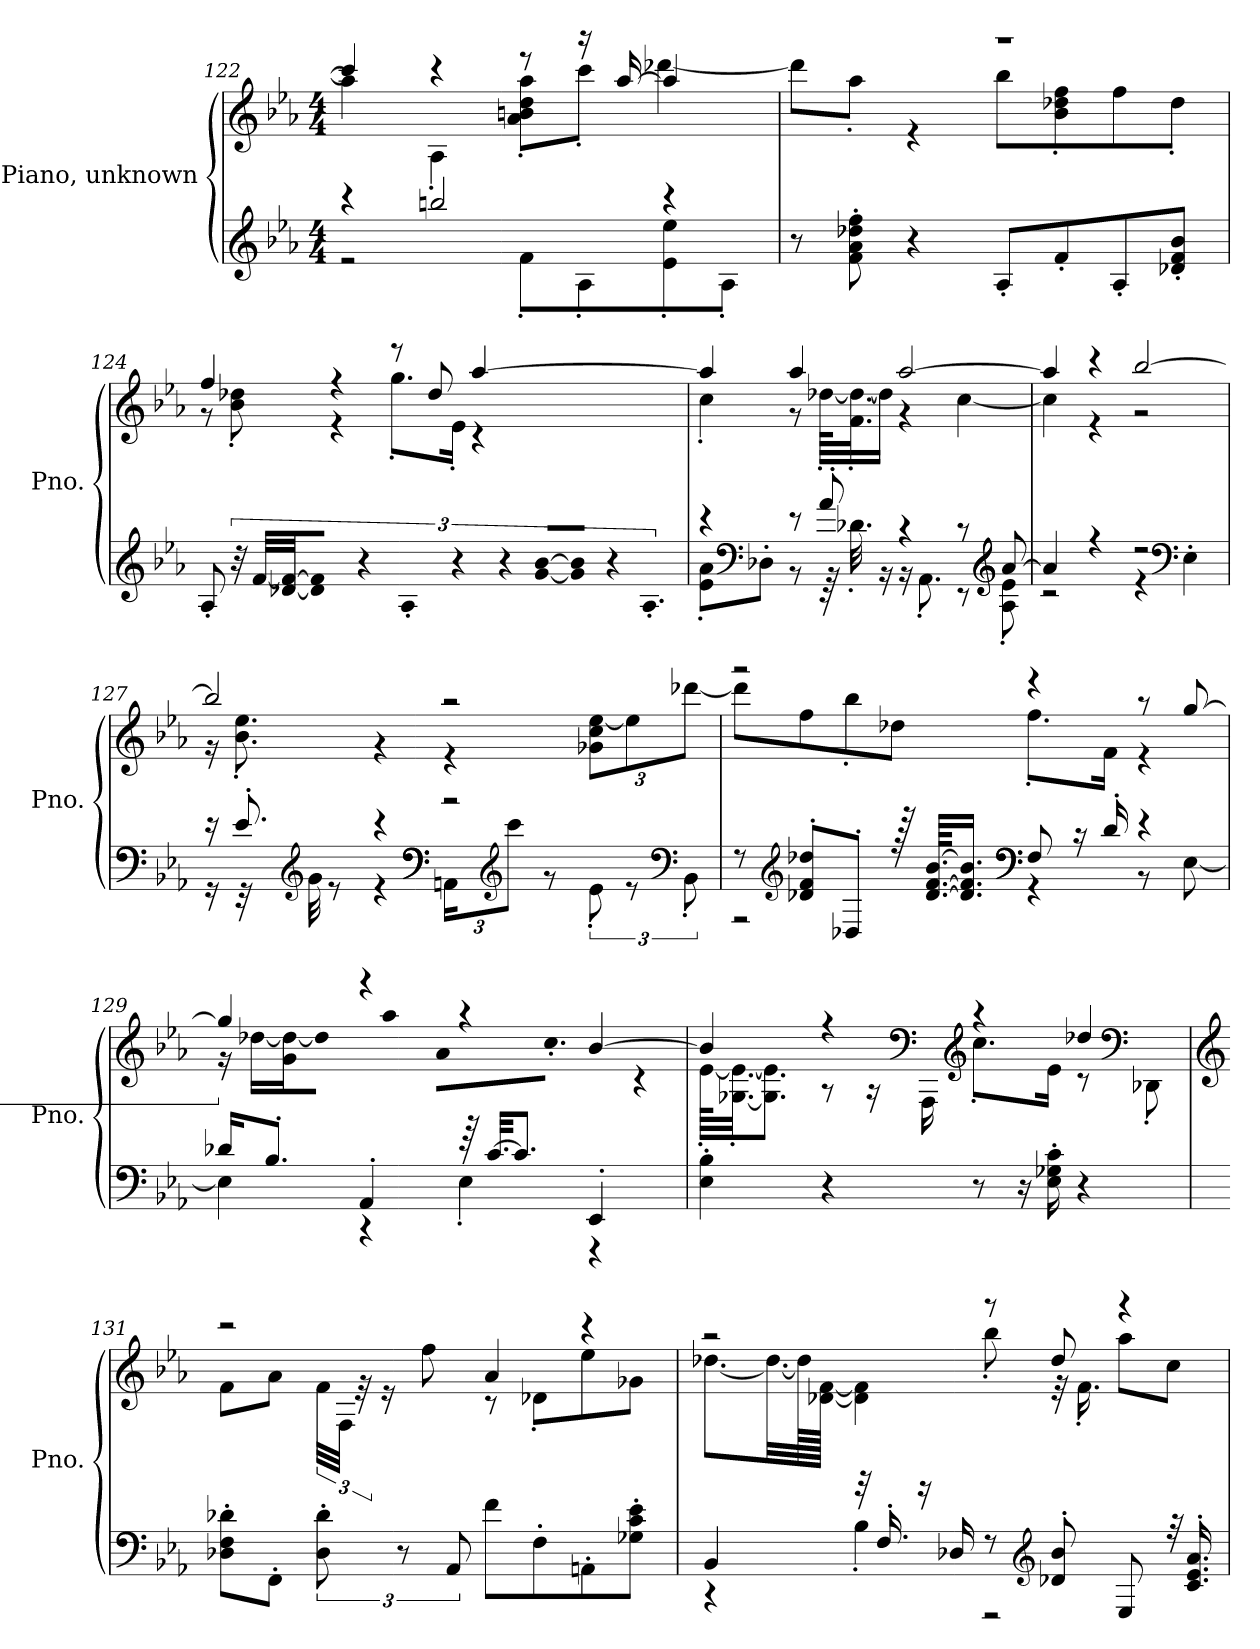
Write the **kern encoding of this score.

**kern	**kern
*part1	*part1
*staff2	*staff1
*I"Piano, unknown	*
*I'Pno.	*
*clefG2	*clefG2
*k[b-e-a-]	*k[b-e-a-]
*M4/4	*M4/4
=122	=122
*^	*^
4r	2r	4ccc/]	4aa-\]
2bbn/	.	4r	4A-'\
.	8f'\L	8r	8a-\' 8bn\' 8dd\' 8aa-\'L
.	8A-'\	16r	8ccc'\J
.	.	[16aa-/	.
4r	8e-\' 8ee-\'	4aa-/]	[4ddd-X\
.	8A-'\J	.	.
*v	*v	*	*
!!LO:PB:g=z	!!
=123	=123	=123
8r	1r	8ddd-\L]
8f\' 8a-\' 8dd-X\' 8ff\'	.	8aa-'\J
4r	.	4r
8A-'/L	.	8bb-\L
8f'/	.	8b-\' 8dd-X\' 8ff\'
8A-'/	.	8ff\
8d-X/' 8f/' 8b-/'J	.	8dd-'\J
=124	=124	=124
8A-'/	4ff/	8r
48r	.	8b-\' 8dd-X\'
[48f/LLL	.	.
[48d-X/ 48f/_J	.	.
16d-/] 16f/]JJ	.	.
4r	4r	4r
8A-'/	8r	8.gg'\L
32r	8dd-/	.
64r	.	.
[64g/ [64b-/KKLL	.	.
16g/] 16b-/]JJ	.	16e-'\Jk
16r	[4aa-/	4r
8.A-'/	.	.
!!LO:LB:g=z	!!
=125	=125	=125
*^	*	*
4r	8e-\' 8a-\'L	4aa-/]	4cc'\
*clefF4	*	*	*
.	8D-X'\J	.	.
8r	8r	4aa-/	8r
8a-'/	64r	.	[64dd-X'\KLLL
.	32.d-X'\	.	32.f\' 32.dd-\_'J
.	16r	.	16dd-\JJ]
4r	16r	[2aa-/	4r
.	8.AA-'\	.	.
8r	8r	.	[4cc\
*clefG2	*	*	*
[8a-/	8A-\' 8e-\'	.	.
=126	=126	=126	=126
4a-/]	2r	4aa-/]	4cc\]
4r	.	4r	4r
2r	4r	[2bb-/	2r
*clefF4	*	*	*
.	4E-'\	.	.
=127	=127	=127	=127
16r	16r	2bb-/]	16r
8.e-'/	32r	.	8.b-\' 8.ee-\'
*clefG2	*	*	*
.	32g\	.	.
.	8r	.	.
4r	4r	.	4r
*clefF4	*	*	*
*	*Xbrackettup	*	*
2r	24AAn\KL	2r	4r
*clefG2	*	*	*
.	12ccc\J	.	.
.	8r	.	.
*	*brackettup	*	*Xbrackettup
.	12e-'\	.	12g-X\ 12cc\ [12ee-\L
.	12r	.	12ee-\]
*clefF4	*	*	*
.	12BB-'\	.	[12ddd-X\J
!!LO:LB:g=z	!!
=128	=128	=128	=128
8r	2r	2r	8ddd-\L]
*clefG2	*	*	*
8d-X/' 8f/' 8dd-X/'L	.	.	8ff\
8D-X'/J	.	.	8bb-'\
128r	.	.	8dd-X\J
[64.d-/ [64.f/ [64.b-/KKLL	.	.	.
16.d-/] 16.f/] 16.b-/]JJ	.	.	.
*clefF4	*	*	*
8F/	4r	4r	8.ff'\L
16r	.	.	.
16d-'/	.	.	16f\Jk
4r	8r	8r	4r
.	[8E-\	[8gg/	.
=129	=129	=129	=129
*	*	*	*brackettup
16d-X/KL	4E-\]	4gg/]	24r
.	.	.	[24dd-X\LL
8.B-'/J	.	.	.
.	.	.	24g\ 24dd-\_J
.	.	.	8dd-\J]
4AA-'/	4r	4r	4aa-\
64r	4E-'\	4r	16a-\KL
[32.c/KKL	.	.	.
8.c/J]	.	.	8.cc'\J
4EE-'/	4r	[4b-/	4r
*v	*v	*	*
!!LO:LB:g=z	!!
=130	=130	=130
4E-\' 4B-\'	4b-/]	[64e-'\KLLL
.	.	[32.G-X\' 32.e-\_'JJ
.	.	8.G-\] 8.e-\]J
4r	4r	8r
.	.	16r
*	*clefF4	*
.	.	16AAA-\
*	*clefG2	*
8r	4r	8.cc'\L
16r	.	.
16E-\' 16G-X\' 16c\'	.	16e-\Jk
4r	4dd-X/	8r
*	*clefF4	*
.	.	8DD-X'\
=131	=131	=131
*	*clefG2	*
8D-X\' 8F\' 8d-X\'L	2r	8f\L
8FF'\J	.	8a-\J
12D-\' 12d-\'	.	48f\LLL
.	.	48F\JJJ
.	.	48r
.	.	16r
12r	.	.
.	.	8ff\
12AA-/	.	.
8f\L	4a-/	8r
8F'\	.	8d-X'\L
8AAn'\	4r	8ee-\
8G-X\' 8c\' 8e-\'J	.	8g-X\J
!!LO:LB:g=z	!!
=132	=132	=132
*^	*	*
4BB-/	4r	2r	[8.dd-X\L
.	.	.	32.dd-\LL_
.	.	.	128dd-\LL]
.	.	.	[128d-X\ [128f\JJJJJ
32r	4B-'\	.	4d-\] 4f\]
16.F'/	.	.	.
16r	.	.	.
16D-X/	.	.	.
8r	2r	8r	8bb-'\
*clefG2	*	*	*
8d-X/' 8b-/'	.	8dd-/	32r
.	.	.	16.f'\
8E-/	.	4r	8aa-\L
32r	.	.	8cc\J
16.c/' 16.e-/' 16.a-/'	.	.	.
*v	*v	*	*
*	*v	*v
=	=
*-	*-
